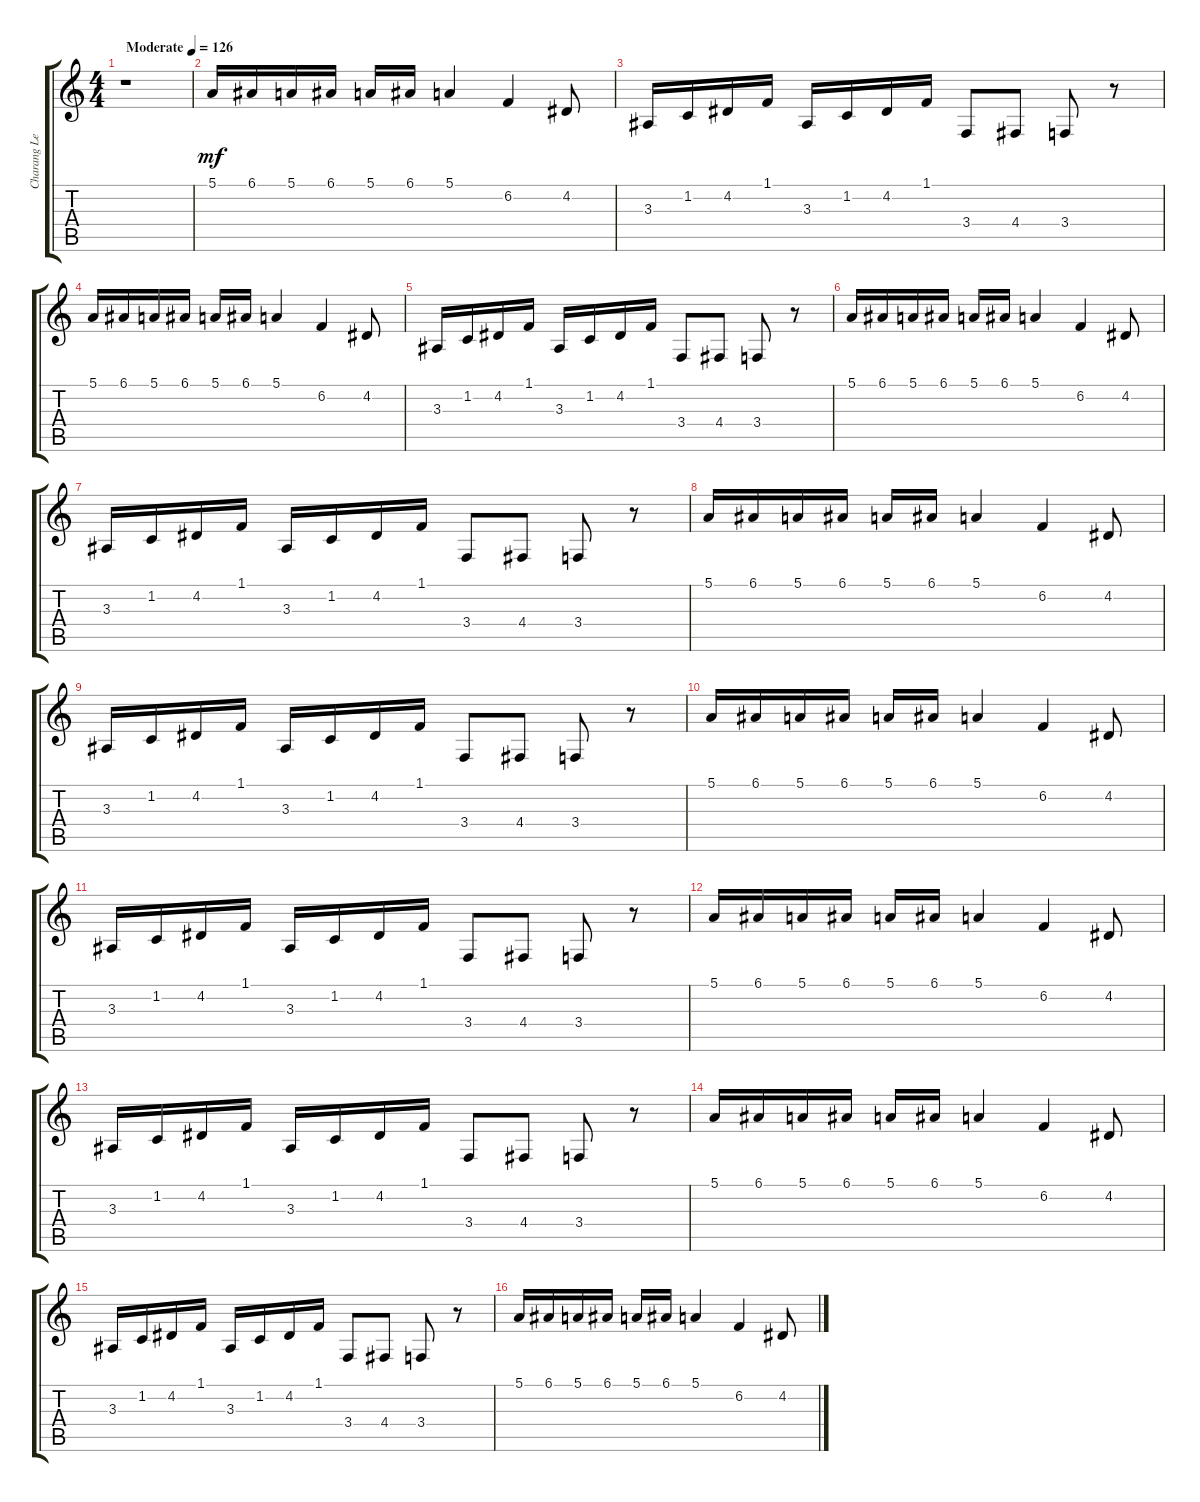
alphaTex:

\track ("Charang Lead" "Charang Le") {instrument lead5charang}
\staff {score tabs}
\tuning (E4 B3 G3 D3 A2 E2) {hide}
\ts (4 4)
\tempo (126 "Moderate")
\clef g2
\ks c
r.1{dy mf instrument lead5charang} |
5.1.16 6.1.16 5.1.16 6.1.16 5.1.16 6.1.16 5.1.4 6.2.4 4.2.8 |
3.3.16 1.2.16 4.2.16 1.1.16 3.3.16 1.2.16 4.2.16 1.1.16 3.4.8 4.4.8 3.4.8 r.8 |
5.1.16 6.1.16 5.1.16 6.1.16 5.1.16 6.1.16 5.1.4 6.2.4 4.2.8 |
3.3.16 1.2.16 4.2.16 1.1.16 3.3.16 1.2.16 4.2.16 1.1.16 3.4.8 4.4.8 3.4.8 r.8 |
5.1.16 6.1.16 5.1.16 6.1.16 5.1.16 6.1.16 5.1.4 6.2.4 4.2.8 |
3.3.16 1.2.16 4.2.16 1.1.16 3.3.16 1.2.16 4.2.16 1.1.16 3.4.8 4.4.8 3.4.8 r.8 |
5.1.16 6.1.16 5.1.16 6.1.16 5.1.16 6.1.16 5.1.4 6.2.4 4.2.8 |
3.3.16 1.2.16 4.2.16 1.1.16 3.3.16 1.2.16 4.2.16 1.1.16 3.4.8 4.4.8 3.4.8 r.8 |
5.1.16 6.1.16 5.1.16 6.1.16 5.1.16 6.1.16 5.1.4 6.2.4 4.2.8 |
3.3.16 1.2.16 4.2.16 1.1.16 3.3.16 1.2.16 4.2.16 1.1.16 3.4.8 4.4.8 3.4.8 r.8 |
5.1.16 6.1.16 5.1.16 6.1.16 5.1.16 6.1.16 5.1.4 6.2.4 4.2.8 |
3.3.16 1.2.16 4.2.16 1.1.16 3.3.16 1.2.16 4.2.16 1.1.16 3.4.8 4.4.8 3.4.8 r.8 |
5.1.16 6.1.16 5.1.16 6.1.16 5.1.16 6.1.16 5.1.4 6.2.4 4.2.8 |
3.3.16 1.2.16 4.2.16 1.1.16 3.3.16 1.2.16 4.2.16 1.1.16 3.4.8 4.4.8 3.4.8 r.8 |
5.1.16 6.1.16 5.1.16 6.1.16 5.1.16 6.1.16 5.1.4 6.2.4 4.2.8
